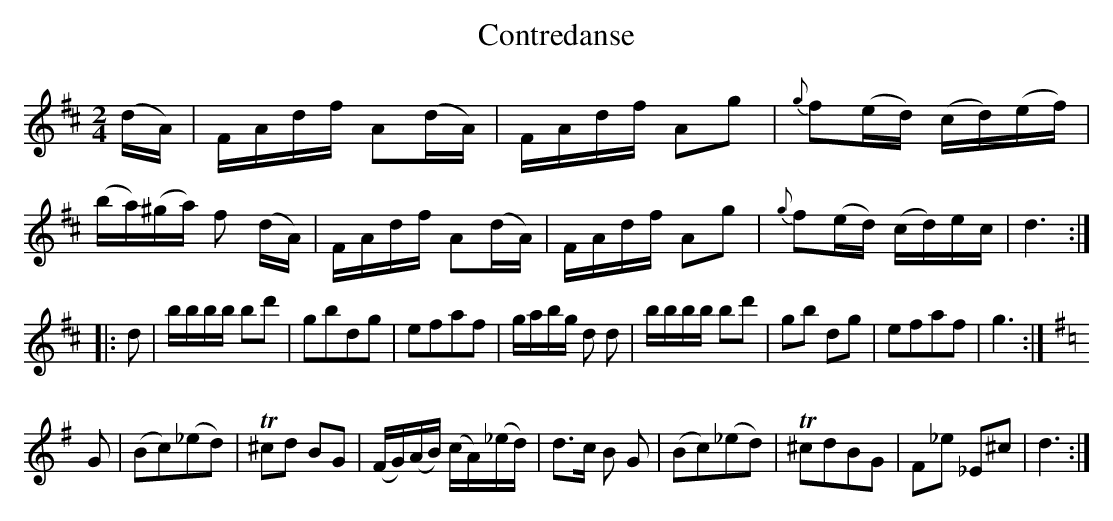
X:1
T:Contredanse
M:2/4
K:Dmaj
L:1/16
(dA)|FAdf A2(dA)|FAdf A2g2|{g}f2(ed) (cd)(ef)|(ba)(^ga) f2 (dA)|FAdf A2(dA)|FAdf A2g2|{g}f2(ed) (cd)ec|d6:|
|:d2|bbbb b2d'2|g2b2d2g2|e2f2a2f2|gabg d2 d2|bbbb b2d'2|g2b2 d2g2|e2f2a2f2|g6:|
K:Gmaj
G2|(B2c2)(_e2d2)|!trill!^c2d2 B2G2|(FG)(AB) (cA)(_ed)|d2>c2 B2 G2|(B2c2)(_e2d2)|!trill!^c2d2B2G2|F2_e2 _E2^c2|d6:|]
